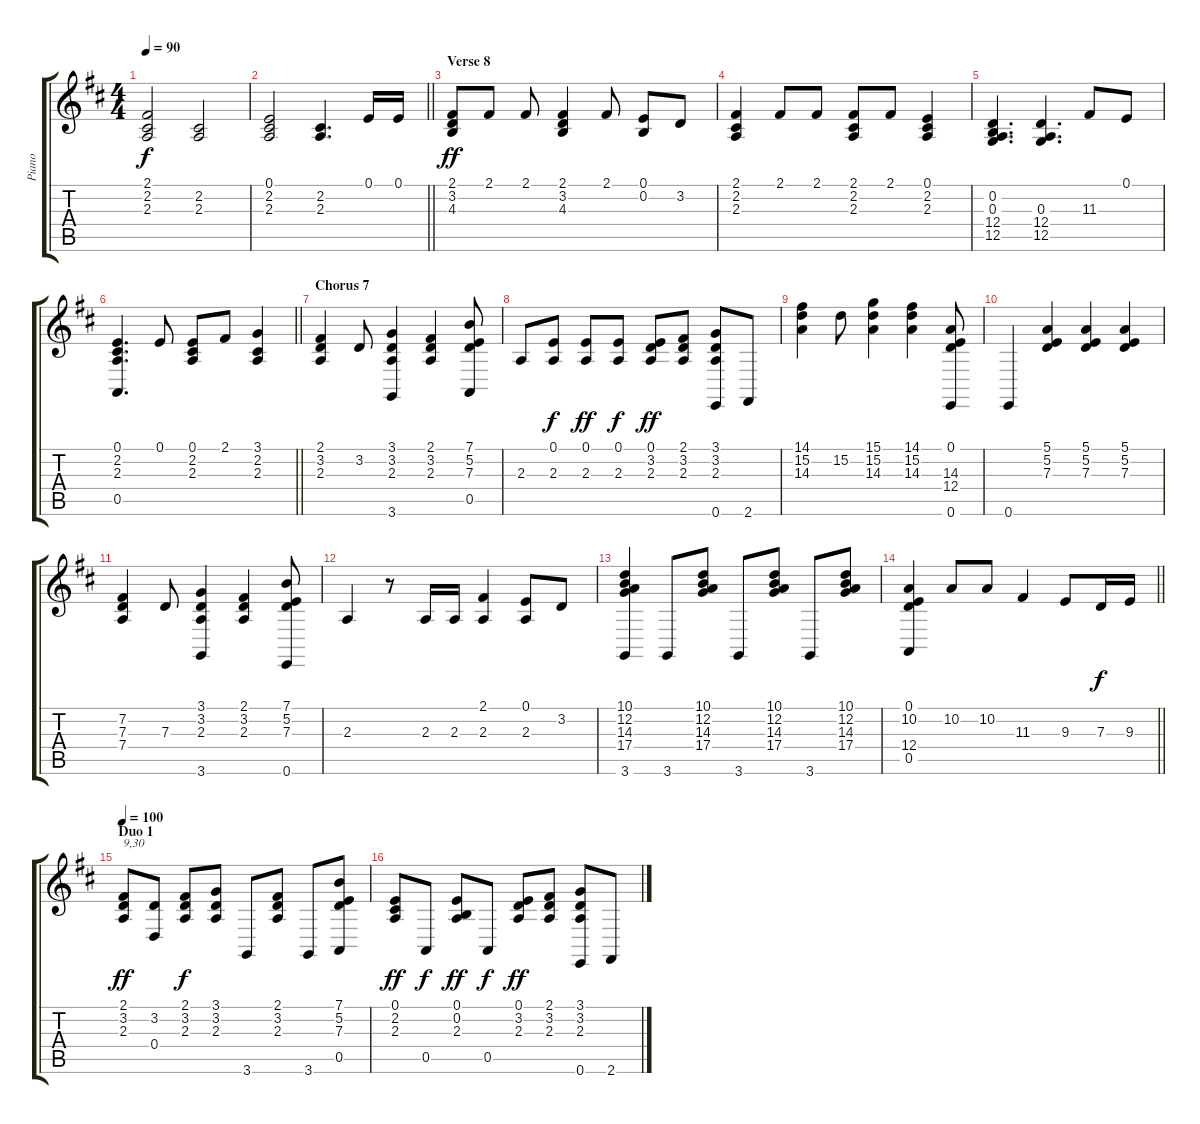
\track ("Piano" "Piano") {instrument brightacousticpiano}
\staff {score tabs}
\tuning (E4 B3 G3 D3 A2 E2) {hide}
\ts (4 4)
\tempo 90
\clef g2
\ks d
(2.1 2.2 2.3).2{dy f} (2.2 2.3).2 |
\barLineRight lightlight
(0.1 2.2 2.3).2 (2.2 2.3).4{d} 0.1.16 0.1.16 |
\section ("" "Verse 8")
(2.1 3.2 4.3).8{dy ff} 2.1.8 2.1.8 (2.1 3.2 4.3).4 2.1.8 (0.1 0.2).8 3.2.8 |
(2.1 2.2 2.3).4 2.1.8 2.1.8 (2.1 2.2 2.3).8 2.1.8 (0.1 2.2 2.3).4 |
(0.2 0.3 12.4 12.5).4{d} (0.3 12.4 12.5).4{d} 11.3.8 0.1.8 |
\barLineRight lightlight
(0.1 2.2 2.3 0.5).4{d} 0.1.8 (0.1 2.2 2.3).8 2.1.8 (3.1 2.2 2.3).4 |
\section ("" "Chorus 7")
(2.1 3.2 2.3).4 3.2.8 (3.1 3.2 2.3 3.6).4 (2.1 3.2 2.3).4 (7.1 5.2 7.3 0.5).8 |
2.3.8 (0.1 2.3).8{dy f} (0.1 2.3).8{dy ff} (0.1 2.3).8{dy f} (0.1 3.2 2.3).8{dy ff} (2.1 3.2 2.3).8 (3.1 3.2 2.3 0.6).8 2.6.8 |
(14.1 15.2 14.3).4 15.2.8 (15.1 15.2 14.3).4 (14.1 15.2 14.3).4 (0.1 14.3 12.4 0.6).8 |
0.6.4 (5.1 5.2 7.3).4 (5.1 5.2 7.3).4 (5.1 5.2 7.3).4 |
(7.2 7.3 7.4).4 7.3.8 (3.1 3.2 2.3 3.6).4 (2.1 3.2 2.3).4 (7.1 5.2 7.3 0.6).8 |
2.3.4 r.8 2.3.16 2.3.16 (2.1 2.3).4 (0.1 2.3).8 3.2.8 |
(10.1 12.2 14.3 17.4 3.6).4 3.6.8 (10.1 12.2 14.3 17.4).8 3.6.8 (10.1 12.2 14.3 17.4).8 3.6.8 (10.1 12.2 14.3 17.4).8 |
\barLineRight lightlight
(0.1 10.2 12.4 0.5).4 10.2.8 10.2.8 11.3.4 9.3.8 7.3.16{dy f} 9.3.16 |
\section ("" "Duo 1")
\tempo 100
(2.1 3.2 2.3).8{txt "9,30" dy ff} (3.2 0.4).8 (2.1 3.2 2.3).8{dy f} (3.1 3.2 2.3).8 3.6.8 (2.1 3.2 2.3).8 3.6.8 (7.1 5.2 7.3 0.5).8 |
(0.1 2.2 2.3).8{dy ff} 0.5.8{dy f} (0.1 0.2 2.3).8{dy ff} 0.5.8{dy f} (0.1 3.2 2.3).8{dy ff} (2.1 3.2 2.3).8 (3.1 3.2 2.3 0.6).8 2.6.8
